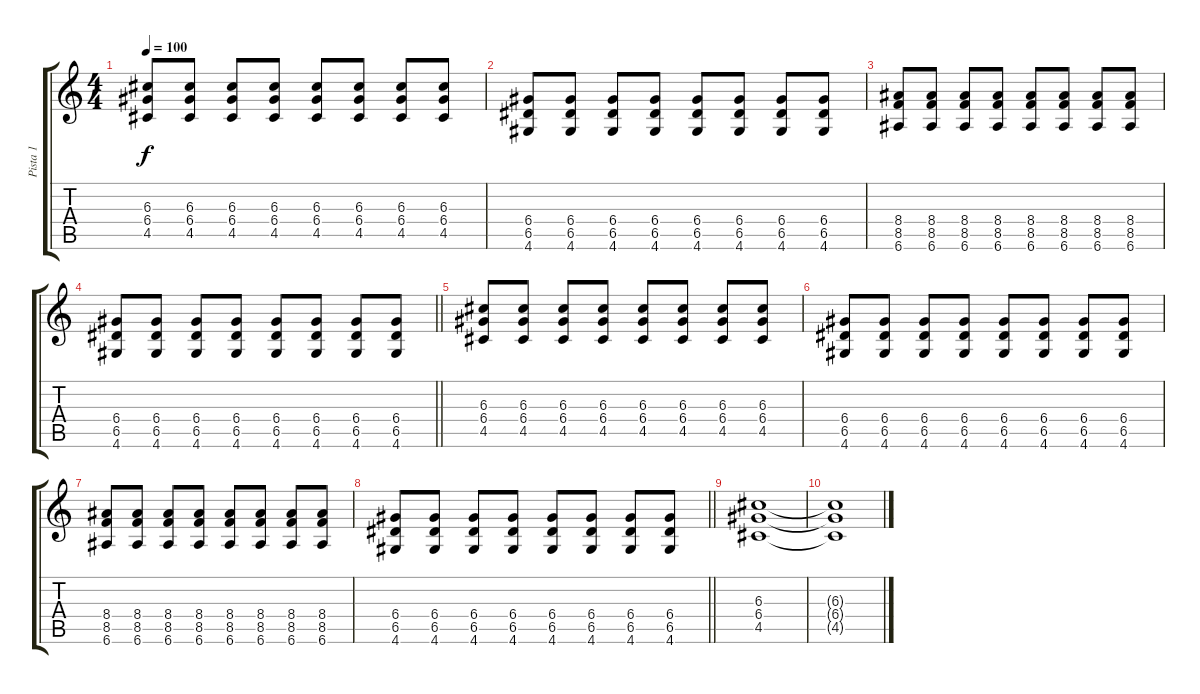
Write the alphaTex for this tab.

\track ("Pista 1" "Pista 1") {instrument electricguitarclean}
\staff {score tabs}
\tuning (E4 B3 G3 D3 A2 E2) {hide}
\ts (4 4)
\tempo 100
\clef g2
\ks c
(6.3 6.4 4.5).8{dy f} (6.3 6.4 4.5).8 (6.3 6.4 4.5).8 (6.3 6.4 4.5).8 (6.3 6.4 4.5).8 (6.3 6.4 4.5).8 (6.3 6.4 4.5).8 (6.3 6.4 4.5).8 |
(6.4 6.5 4.6).8 (6.4 6.5 4.6).8 (6.4 6.5 4.6).8 (6.4 6.5 4.6).8 (6.4 6.5 4.6).8 (6.4 6.5 4.6).8 (6.4 6.5 4.6).8 (6.4 6.5 4.6).8 |
(8.4 8.5 6.6).8 (8.4 8.5 6.6).8 (8.4 8.5 6.6).8 (8.4 8.5 6.6).8 (8.4 8.5 6.6).8 (8.4 8.5 6.6).8 (8.4 8.5 6.6).8 (8.4 8.5 6.6).8 |
\barLineRight lightlight
(6.4 6.5 4.6).8 (6.4 6.5 4.6).8 (6.4 6.5 4.6).8 (6.4 6.5 4.6).8 (6.4 6.5 4.6).8 (6.4 6.5 4.6).8 (6.4 6.5 4.6).8 (6.4 6.5 4.6).8 |
(6.3 6.4 4.5).8 (6.3 6.4 4.5).8 (6.3 6.4 4.5).8 (6.3 6.4 4.5).8 (6.3 6.4 4.5).8 (6.3 6.4 4.5).8 (6.3 6.4 4.5).8 (6.3 6.4 4.5).8 |
(6.4 6.5 4.6).8 (6.4 6.5 4.6).8 (6.4 6.5 4.6).8 (6.4 6.5 4.6).8 (6.4 6.5 4.6).8 (6.4 6.5 4.6).8 (6.4 6.5 4.6).8 (6.4 6.5 4.6).8 |
(8.4 8.5 6.6).8 (8.4 8.5 6.6).8 (8.4 8.5 6.6).8 (8.4 8.5 6.6).8 (8.4 8.5 6.6).8 (8.4 8.5 6.6).8 (8.4 8.5 6.6).8 (8.4 8.5 6.6).8 |
\barLineRight lightlight
(6.4 6.5 4.6).8 (6.4 6.5 4.6).8 (6.4 6.5 4.6).8 (6.4 6.5 4.6).8 (6.4 6.5 4.6).8 (6.4 6.5 4.6).8 (6.4 6.5 4.6).8 (6.4 6.5 4.6).8 |
(6.3 6.4 4.5).1 |
(6.3{t} 6.4{t} 4.5{t}).1
